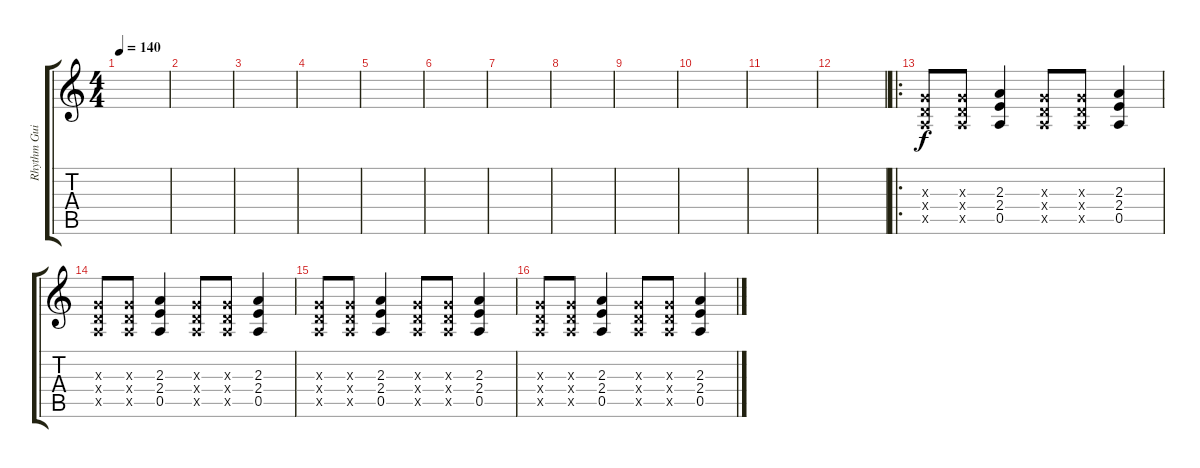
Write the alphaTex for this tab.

\track ("Rhythm Guitar" "Rhythm Gui") {instrument electricguitarmuted}
\staff {score tabs}
\tuning (E4 B3 G3 D3 A2 E2) {hide}
\ts (4 4)
\tempo 140
\clef g2
\ks c
|
|
|
|
|
|
|
|
|
|
|
|
\ro
(0.3{x} 0.4{x} 0.5{x}).8{dy f} (0.3{x} 0.4{x} 0.5{x}).8 (2.3 2.4 0.5).4 (0.3{x} 0.4{x} 0.5{x}).8 (0.3{x} 0.4{x} 0.5{x}).8 (2.3 2.4 0.5).4 |
(0.3{x} 0.4{x} 0.5{x}).8 (0.3{x} 0.4{x} 0.5{x}).8 (2.3 2.4 0.5).4 (0.3{x} 0.4{x} 0.5{x}).8 (0.3{x} 0.4{x} 0.5{x}).8 (2.3 2.4 0.5).4 |
(0.3{x} 0.4{x} 0.5{x}).8 (0.3{x} 0.4{x} 0.5{x}).8 (2.3 2.4 0.5).4 (0.3{x} 0.4{x} 0.5{x}).8 (0.3{x} 0.4{x} 0.5{x}).8 (2.3 2.4 0.5).4 |
(0.3{x} 0.4{x} 0.5{x}).8 (0.3{x} 0.4{x} 0.5{x}).8 (2.3 2.4 0.5).4 (0.3{x} 0.4{x} 0.5{x}).8 (0.3{x} 0.4{x} 0.5{x}).8 (2.3 2.4 0.5).4
